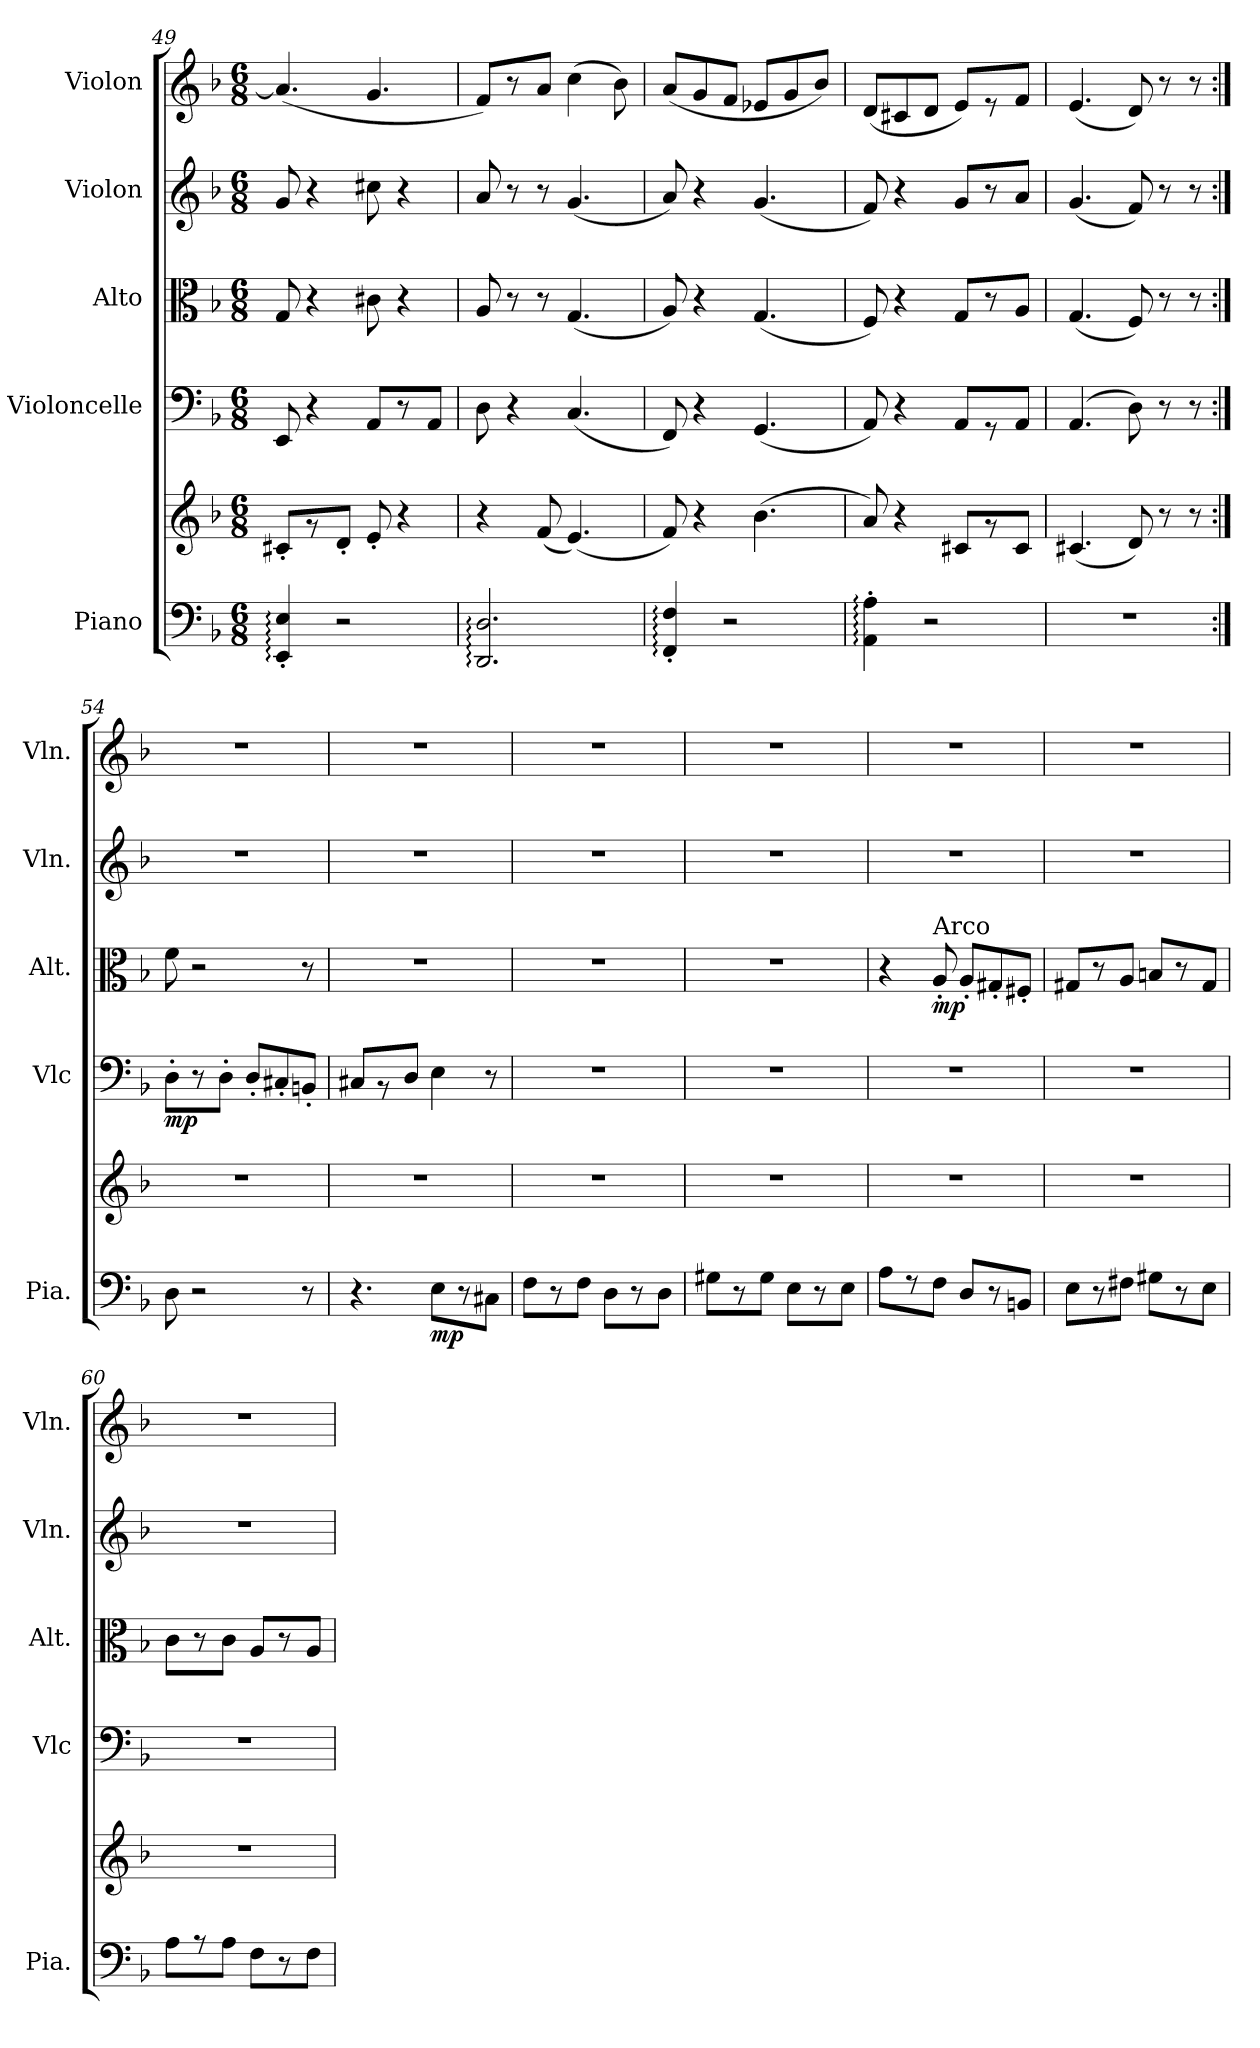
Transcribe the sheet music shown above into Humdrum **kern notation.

**kern	**kern	**dynam	**kern	**dynam	**kern	**dynam	**kern	**kern
*part5	*part5	*part5	*part4	*part4	*part3	*part3	*part2	*part1
*staff6	*staff5	*staff5/6	*staff4	*staff4	*staff3	*staff3	*staff2	*staff1
*I"Piano	*	*	*I"Violoncelle	*	*I"Alto	*	*I"Violon	*I"Violon
*I'Pia.	*	*	*I'Vlc	*	*I'Alt.	*	*I'Vln.	*I'Vln.
*clefF4	*clefG2	*	*clefF4	*	*clefC3	*	*clefG2	*clefG2
*k[b-]	*k[b-]	*	*k[b-]	*	*k[b-]	*	*k[b-]	*k[b-]
*M6/8	*M6/8	*	*M6/8	*	*M6/8	*	*M6/8	*M6/8
=49	=49	=49	=49	=49	=49	=49	=49	=49
4EE/:' 4E/:'	8c#X'/L	.	8EE/	.	8G/	.	8g/	(4.a/]
.	8rg	.	4r	.	4r	.	4r	.
2r	8d'/J	.	.	.	.	.	.	.
.	8e'/	.	8AA/L	.	8c#X\	.	8cc#X\	4.g/
.	4r	.	8r	.	4r	.	4r	.
.	.	.	8AA/J	.	.	.	.	.
=50	=50	=50	=50	=50	=50	=50	=50	=50
2.DD/: 2.D/:	4r	.	8D\	.	8A/	.	8a/	8f/L)
.	.	.	4r	.	8r	.	8r	8r
.	(8f/	.	.	.	8r	.	8r	8a/J
.	(4.e/)	.	(4.C/	.	(4.G/	.	(4.g/	(>4cc\
.	.	.	.	.	.	.	.	8b-\)
!!LO:LB:g=z
=51	=51	=51	=51	=51	=51	=51	=51	=51
4FF/:' 4F/:'	8f/)	.	8FF/)	.	8A/)	.	8a/)	(8a/L
.	4r	.	4r	.	4r	.	4r	8g/
2r	.	.	.	.	.	.	.	8f/J
.	(4.b-\	.	(4.GG/	.	(4.G/	.	(4.g/	8e-X/L
.	.	.	.	.	.	.	.	8g/
.	.	.	.	.	.	.	.	8b-/J)
=52	=52	=52	=52	=52	=52	=52	=52	=52
4AA\:' 4A\:'	8a/)	.	8AA/)	.	8F/)	.	8f/)	(8d/L
.	4r	.	4r	.	4r	.	4r	8c#X/
2r	.	.	.	.	.	.	.	8d/J
.	8c#X/L	.	8AA/L	.	8G/L	.	8g/L	8e/L)
.	8rg	.	8rGG	.	8r	.	8r	8r
.	8c#/J	.	8AA/J	.	8A/J	.	8a/J	8f/J
=53	=53	=53	=53	=53	=53	=53	=53	=53
2.r	(4.c#X/	.	(>4.AA/	.	(4.G/	.	(4.g/	(4.e/
.	8d/)	.	8D\)	.	8F/)	.	8f/)	8d/)
.	8r	.	8r	.	8r	.	8r	8r
.	8r	.	8r	.	8r	.	8r	8r
=54:|!	=54:|!	=54:|!	=54:|!	=54:|!	=54:|!	=54:|!	=54:|!	=54:|!
!	!	!	!	!LO:DY:b	!	!	!	!
8D\	2.r	.	8D'\L	mp	8f\	.	2.r	2.r
2r	.	.	8r	.	2r	.	.	.
.	.	.	8D'\J	.	.	.	.	.
.	.	.	8D'/L	.	.	.	.	.
.	.	.	8C#X'/	.	.	.	.	.
8r	.	.	8BBn'/J	.	8r	.	.	.
!!LO:PB:g=z
=55	=55	=55	=55	=55	=55	=55	=55	=55
4.r	2.r	.	8C#X/L	.	2.r	.	2.r	2.r
.	.	.	8rBB	.	.	.	.	.
.	.	.	8D/J	.	.	.	.	.
!	!	!LO:DY:b=2	!	!	!	!	!	!
8E\L	.	mp	4E\	.	.	.	.	.
8r	.	.	.	.	.	.	.	.
8C#X\J	.	.	8r	.	.	.	.	.
=56	=56	=56	=56	=56	=56	=56	=56	=56
8F\L	2.r	.	2.r	.	2.r	.	2.r	2.r
8r	.	.	.	.	.	.	.	.
8F\J	.	.	.	.	.	.	.	.
8D\L	.	.	.	.	.	.	.	.
8r	.	.	.	.	.	.	.	.
8D\J	.	.	.	.	.	.	.	.
=57	=57	=57	=57	=57	=57	=57	=57	=57
8G#X\L	2.r	.	2.r	.	2.r	.	2.r	2.r
8r	.	.	.	.	.	.	.	.
8G#\J	.	.	.	.	.	.	.	.
8E\L	.	.	.	.	.	.	.	.
8r	.	.	.	.	.	.	.	.
8E\J	.	.	.	.	.	.	.	.
=58	=58	=58	=58	=58	=58	=58	=58	=58
8A\L	2.r	.	2.r	.	4r	.	2.r	2.r
8r	.	.	.	.	.	.	.	.
!	!	!	!	!	!LO:TX:a:t=Arco	!	!	!
!	!	!	!	!	!	!LO:DY:b	!	!
8F\J	.	.	.	.	8A'/	mp	.	.
8D/L	.	.	.	.	8A'/L	.	.	.
8r	.	.	.	.	8G#X'/	.	.	.
8BBn/J	.	.	.	.	8F#X'/J	.	.	.
=59	=59	=59	=59	=59	=59	=59	=59	=59
8E\L	2.r	.	2.r	.	8G#X/L	.	2.r	2.r
8r	.	.	.	.	8r	.	.	.
8F#X\J	.	.	.	.	8A/J	.	.	.
8G#X\L	.	.	.	.	8Bn/L	.	.	.
8r	.	.	.	.	8r	.	.	.
8E\J	.	.	.	.	8G#/J	.	.	.
=60	=60	=60	=60	=60	=60	=60	=60	=60
8A\L	2.r	.	2.r	.	8c\L	.	2.r	2.r
8r	.	.	.	.	8r	.	.	.
8A\J	.	.	.	.	8c\J	.	.	.
8F\L	.	.	.	.	8A/L	.	.	.
8r	.	.	.	.	8r	.	.	.
8F\J	.	.	.	.	8A/J	.	.	.
=	=	=	=	=	=	=	=	=
*-	*-	*-	*-	*-	*-	*-	*-	*-
